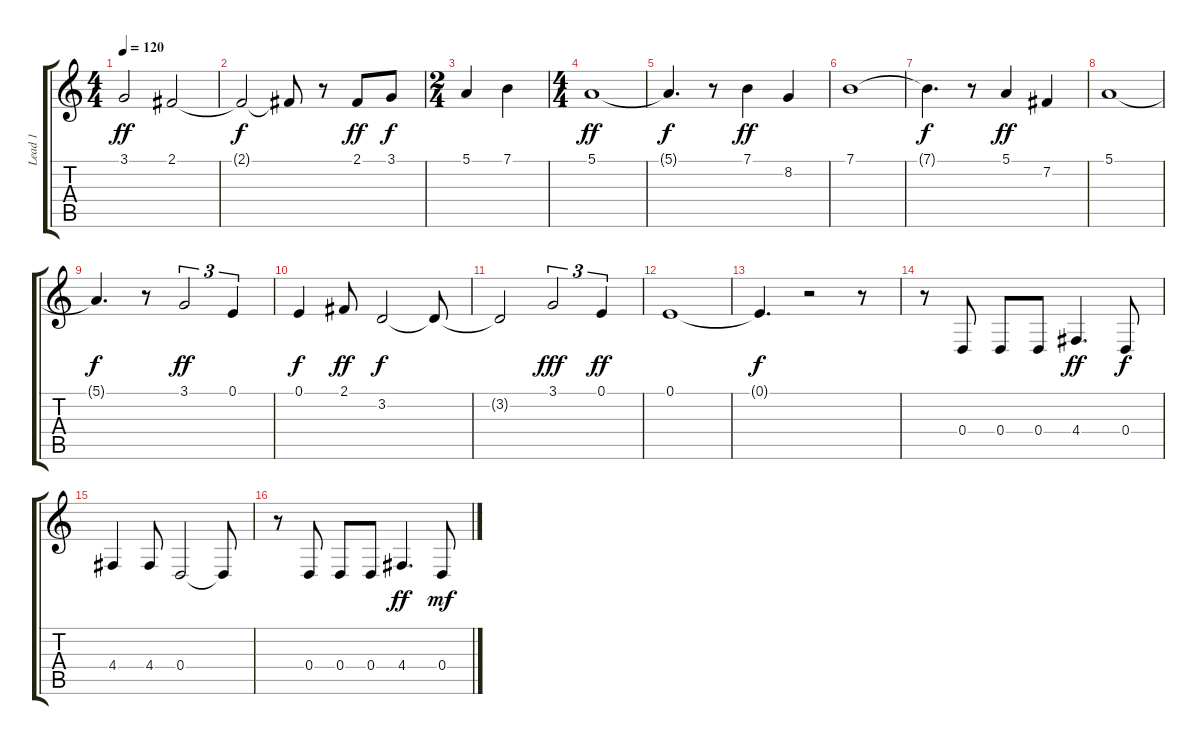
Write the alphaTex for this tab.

\track ("Lead 1" "Lead 1") {instrument lead8bassandlead}
\staff {score tabs}
\tuning (E4 B3 G3 D3 A2 E2) {hide}
\ts (4 4)
\tempo 120
\clef g2
\ks c
3.1.2{dy ff} 2.1.2 |
2.1{t}.2{dy f} 2.1{t}.8 r.8 2.1.8{dy ff} 3.1.8{dy f} |
\ts (2 4)
5.1.4 7.1.4 |
\ts (4 4)
5.1.1{dy ff} |
5.1{t}.4{d dy f} r.8 7.1.4{dy ff} 8.2.4 |
7.1.1 |
7.1{t}.4{d dy f} r.8 5.1.4{dy ff} 7.2.4 |
5.1.1 |
5.1{t}.4{d dy f} r.8 3.1.2{tu (3 2) dy ff} 0.1.4{tu (3 2)} |
0.1.4{dy f} 2.1.8{dy ff} 3.2.2{dy f} 3.2{t}.8 |
3.2{t}.2 3.1.2{tu (3 2) dy fff} 0.1.4{tu (3 2) dy ff} |
0.1.1 |
0.1{t}.4{d dy f} r.2 r.8 |
r.8 0.4.8 0.4.8 0.4.8 4.4.4{d dy ff} 0.4.8{dy f} |
4.4.4 4.4.8 0.4.2 0.4{t}.8 |
r.8 0.4.8 0.4.8 0.4.8 4.4.4{d dy ff} 0.4.8{dy mf}
